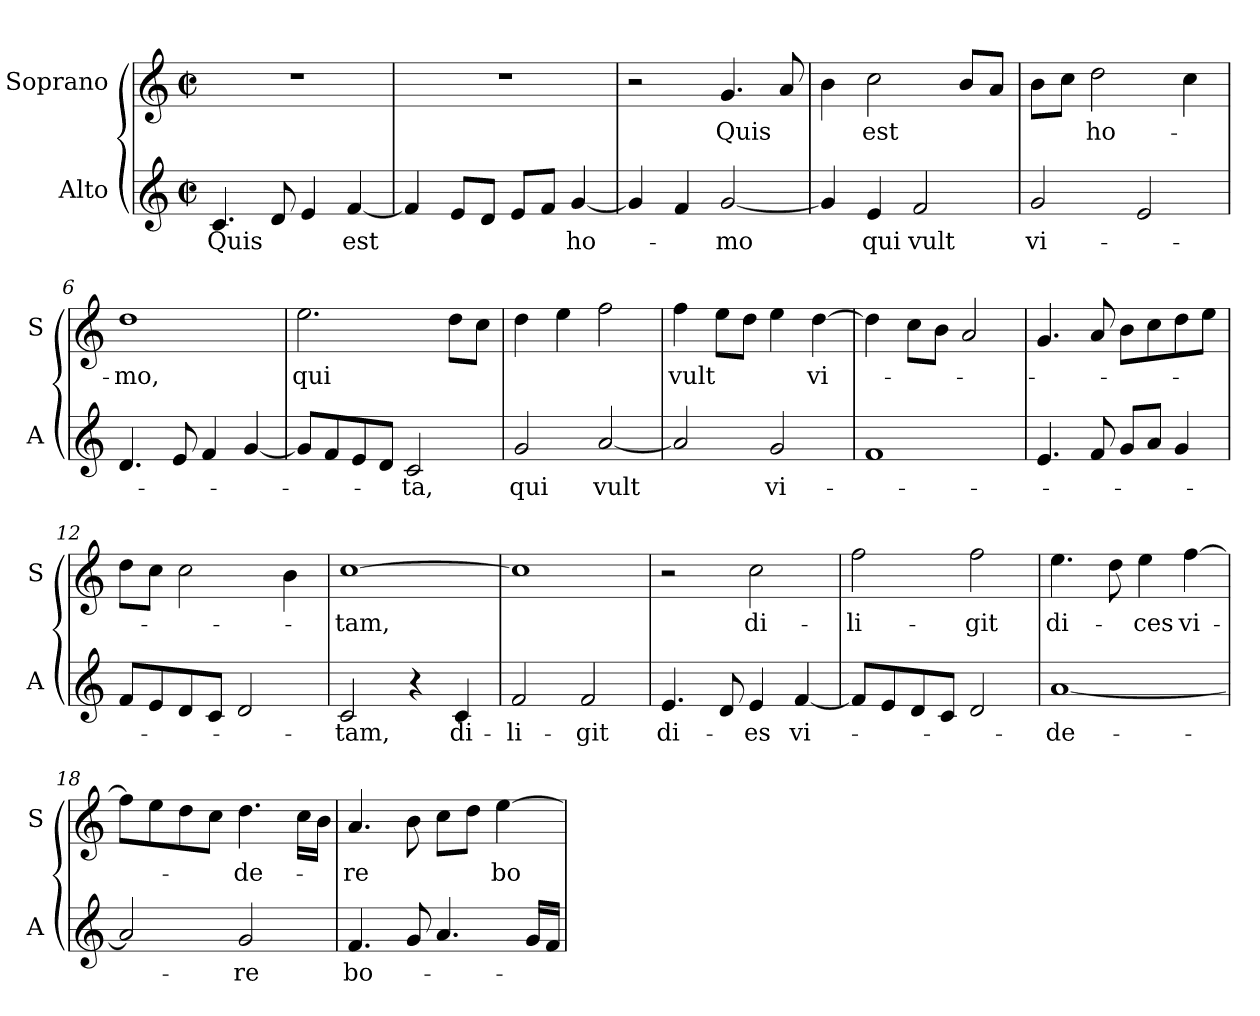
**kern	**text	**kern	**text
*part2	*part2	*part1	*part1
*staff2	*staff2	*staff1	*staff1
*I"Alto	*	*I"Soprano	*
*I'A	*	*I'S	*
*clefG2	*	*clefG2	*
*k[]	*	*k[]	*
*C:	*	*C:	*
*M2/2	*	*M2/2	*
*met(c|)	*	*met(c|)	*
=1	=1	=1	=1
!	!LO:LY:b	!	!
4.c/	Quis	1r	.
8d/	.	.	.
4e/	.	.	.
!	!LO:LY:b	!	!
[4f/	est	.	.
=2	=2	=2	=2
4f/]	.	1r	.
8e/L	.	.	.
8d/J	.	.	.
8e/L	.	.	.
8f/J	.	.	.
!	!LO:LY:b	!	!
[4g/	ho-	.	.
=3	=3	=3	=3
4g/]	.	2r	.
4f/	.	.	.
!	!LO:LY:b	!	!LO:LY:b
[2g/	-mo	4.g/	Quis
.	.	8a/	.
=4	=4	=4	=4
4g/]	.	4b\	.
!	!LO:LY:b	!	!LO:LY:b
4e/	qui	2cc\	est
!	!LO:LY:b	!	!
2f/	vult	.	.
.	.	8b/L	.
.	.	8a/J	.
=5	=5	=5	=5
!	!LO:LY:b	!	!
2g/	vi-	8b\L	.
.	.	8cc\J	.
!	!	!	!LO:LY:b
.	.	2dd\	ho-
2e/	.	.	.
.	.	4cc\	.
!!LO:LB:g=z
=6	=6	=6	=6
!	!	!	!LO:LY:b
4.d/	.	1dd	-mo,
8e/	.	.	.
4f/	.	.	.
[4g/	.	.	.
=7	=7	=7	=7
!	!	!	!LO:LY:b
8g/L]	.	2.ee\	qui
8f/	.	.	.
8e/	.	.	.
8d/J	.	.	.
!	!LO:LY:b	!	!
2c/	-ta,	.	.
.	.	8dd\L	.
.	.	8cc\J	.
=8	=8	=8	=8
!	!LO:LY:b	!	!
2g/	qui	4dd\	.
.	.	4ee\	.
!	!LO:LY:b	!	!
[2a/	vult	2ff\	.
=9	=9	=9	=9
!	!	!	!LO:LY:b
2a/]	.	4ff\	vult
.	.	8ee\L	.
.	.	8dd\J	.
!	!LO:LY:b	!	!
2g/	vi-	4ee\	.
!	!	!	!LO:LY:b
.	.	[4dd\	vi-
=10	=10	=10	=10
1f	.	4dd\]	.
.	.	8cc\L	.
.	.	8b\J	.
.	.	2a/	.
!!LO:LB:g=z
=11	=11	=11	=11
4.e/	.	4.g/	.
8f/	.	8a/	.
8g/L	.	8b\L	.
8a/J	.	8cc\	.
4g/	.	8dd\	.
.	.	8ee\J	.
=12	=12	=12	=12
8f/L	.	8dd\L	.
8e/	.	8cc\J	.
8d/	.	2cc\	.
8c/J	.	.	.
2d/	.	.	.
.	.	4b\	.
=13	=13	=13	=13
!	!LO:LY:b	!	!LO:LY:b
2c/	-tam,	[1cc	-tam,
4r	.	.	.
!	!LO:LY:b	!	!
4c/	di-	.	.
=14	=14	=14	=14
!	!LO:LY:b	!	!
2f/	-li-	1cc]	.
!	!LO:LY:b	!	!
2f/	-git	.	.
=15	=15	=15	=15
!	!LO:LY:b	!	!
4.e/	di-	2r	.
8d/	.	.	.
!	!LO:LY:b	!	!LO:LY:b
4e/	-es	2cc\	di-
!	!LO:LY:b	!	!
[4f/	vi-	.	.
!!LO:LB:g=z
=16	=16	=16	=16
!	!	!	!LO:LY:b
8f/L]	.	2ff\	-li-
8e/	.	.	.
8d/	.	.	.
8c/J	.	.	.
!	!	!	!LO:LY:b
2d/	.	2ff\	-git
=17	=17	=17	=17
!	!LO:LY:b	!	!LO:LY:b
[1a	-de-	4.ee\	di-
.	.	8dd\	.
!	!	!	!LO:LY:b
.	.	4ee\	-ces
!	!	!	!LO:LY:b
.	.	[4ff\	vi-
=18	=18	=18	=18
2a/]	.	8ff\L]	.
.	.	8ee\	.
.	.	8dd\	.
.	.	8cc\J	.
!	!LO:LY:b	!	!LO:LY:b
2g/	-re	4.dd\	-de-
.	.	16cc\LL	.
.	.	16b\JJ	.
=19	=19	=19	=19
!	!LO:LY:b	!	!LO:LY:b
4.f/	bo-	4.a/	-re
8g/	.	8b\	.
4.a/	.	8cc\L	.
.	.	8dd\J	.
!	!	!	!LO:LY:b
.	.	[4ee\	bo-
16g/LL	.	.	.
16f/JJ	.	.	.
=	=	=	=
*-	*-	*-	*-
